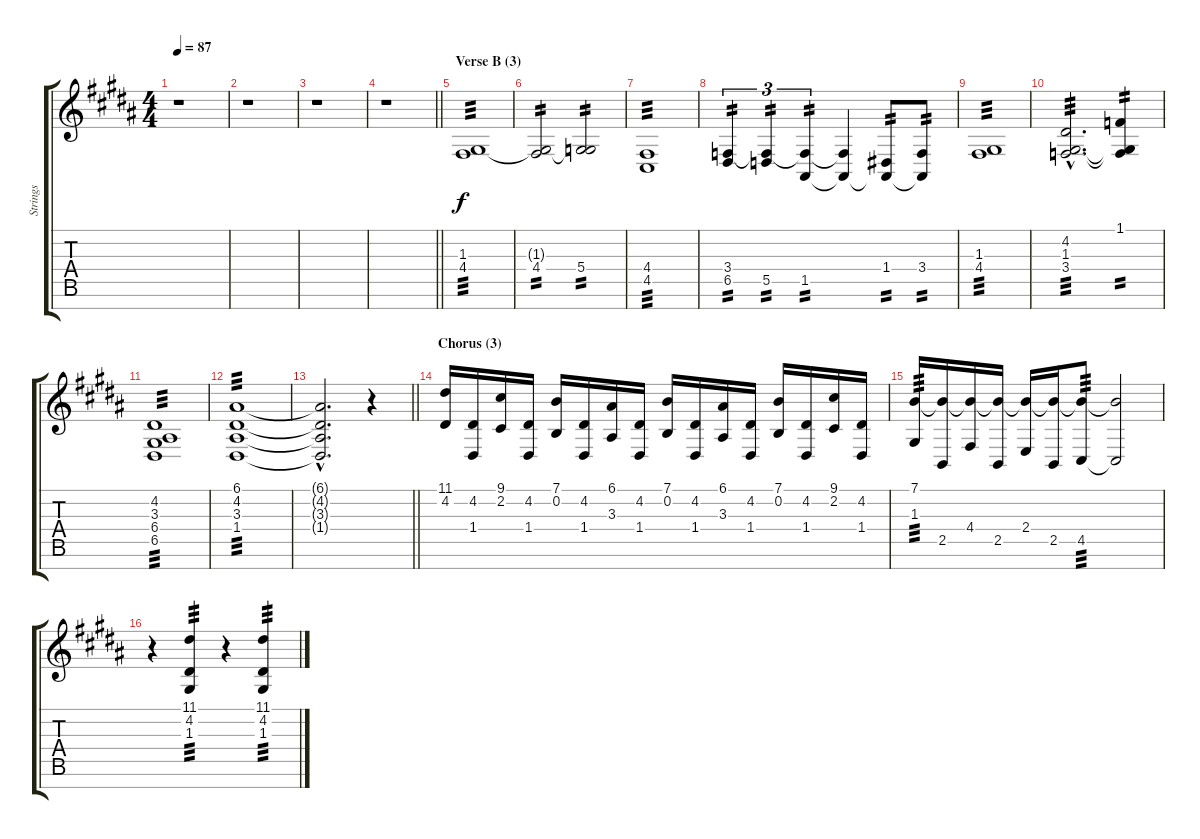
\track ("Strings" "Strings") {instrument stringensemble1}
\staff {score tabs}
\tuning (E4 B3 G3 D3 A2 E2 B1) {hide}
\ts (4 4)
\tempo 87
\clef g2
\ks b
r.1{dy f} |
r.1 |
r.1 |
\barLineRight lightlight
r.1 |
\section ("" "Verse B (3)")
(1.3 4.4).1{tp 3} |
(1.3{t} 4.4).2{tp 2} (1.3{t} 5.4).2{tp 2} |
(4.4 4.5).1{tp 3} |
(3.4 6.5).4{tu (3 2) tp 2} (3.4{t} 5.5).4{tu (3 2) tp 2} (3.4{t} 1.5).4{tu (3 2) tp 2} (3.4{t} 1.5{t}).4 (1.4 1.5{t}).8{tp 2} (3.4 1.5{t}).8{tp 2} |
(1.3 4.4).1{tp 3} |
(4.2{hac} 1.3{hac} 3.4{hac}).2{d tp 3} (1.1 1.3{t} 3.4{t}).4{tp 2} |
(4.2 3.3 6.4 6.5).1{tp 3} |
(6.1 4.2 3.3 1.4).1{tp 3} |
\barLineRight lightlight
(6.1{hac t} 4.2{hac t} 3.3{hac t} 1.4{hac t}).2{d} r.4 |
\section ("" "Chorus (3)")
(11.1 4.2).16 (4.2 1.4).16 (9.1 2.2).16 (4.2 1.4).16 (7.1 0.2).16 (4.2 1.4).16 (6.1 3.3).16 (4.2 1.4).16 (7.1 0.2).16 (4.2 1.4).16 (6.1 3.3).16 (4.2 1.4).16 (7.1 0.2).16 (4.2 1.4).16 (9.1 2.2).16 (4.2 1.4).16 |
(7.1 1.3).16{tp 3} (7.1{t} 2.5).16 (7.1{t} 4.4).16 (7.1{t} 2.5).16 (7.1{t} 2.4).16 (7.1{t} 2.5).16 (7.1{t} 4.5).8{tp 3} (7.1{t} 4.5{t}).2 |
r.4 (11.1 4.2 1.3).4{tp 3} r.4 (11.1 4.2 1.3).4{tp 3}
